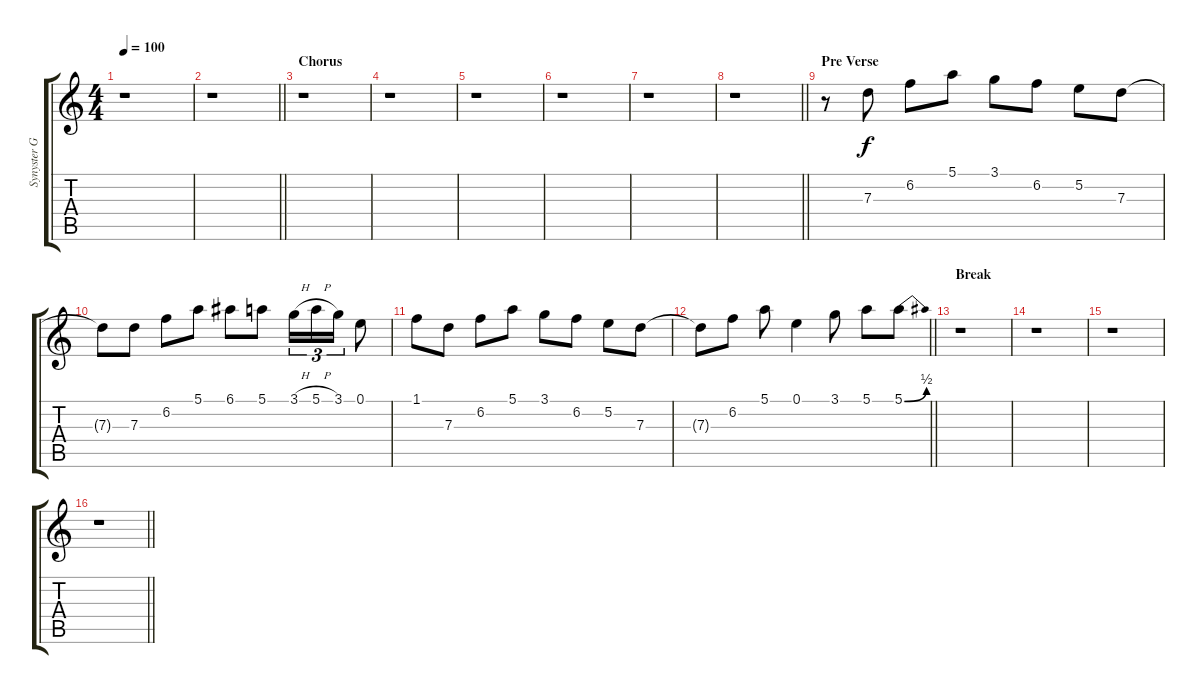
\track ("Synyster Gates Panned" "Synyster G") {instrument distortionguitar}
\staff {score tabs}
\tuning (E4 B3 G3 D3 A2 D2) {hide}
\ts (4 4)
\tempo 100
\clef g2
\ks c
r.1{dy f} |
\barLineRight lightlight
r.1 |
\section ("" "Chorus")
r.1 |
r.1 |
r.1 |
r.1 |
r.1 |
\barLineRight lightlight
r.1 |
\section ("" "Pre Verse")
r.8 7.3.8 6.2.8 5.1.8 3.1.8 6.2.8 5.2.8 7.3.8 |
7.3{t}.8 7.3.8 6.2.8 5.1.8 6.1.8 5.1.8 3.1{h}.16{tu (3 2)} 5.1{h}.16{tu (3 2)} 3.1.16{tu (3 2)} 0.1.8 |
1.1.8 7.3.8 6.2.8 5.1.8 3.1.8 6.2.8 5.2.8 7.3.8 |
\barLineRight lightlight
7.3{t}.8 6.2.8 5.1.8 0.1.4 3.1.8 5.1.8 5.1{be (bend 0 0 60 2)}.8 |
\section ("" "Break")
r.1 |
r.1 |
r.1 |
\barLineRight lightlight
r.1
